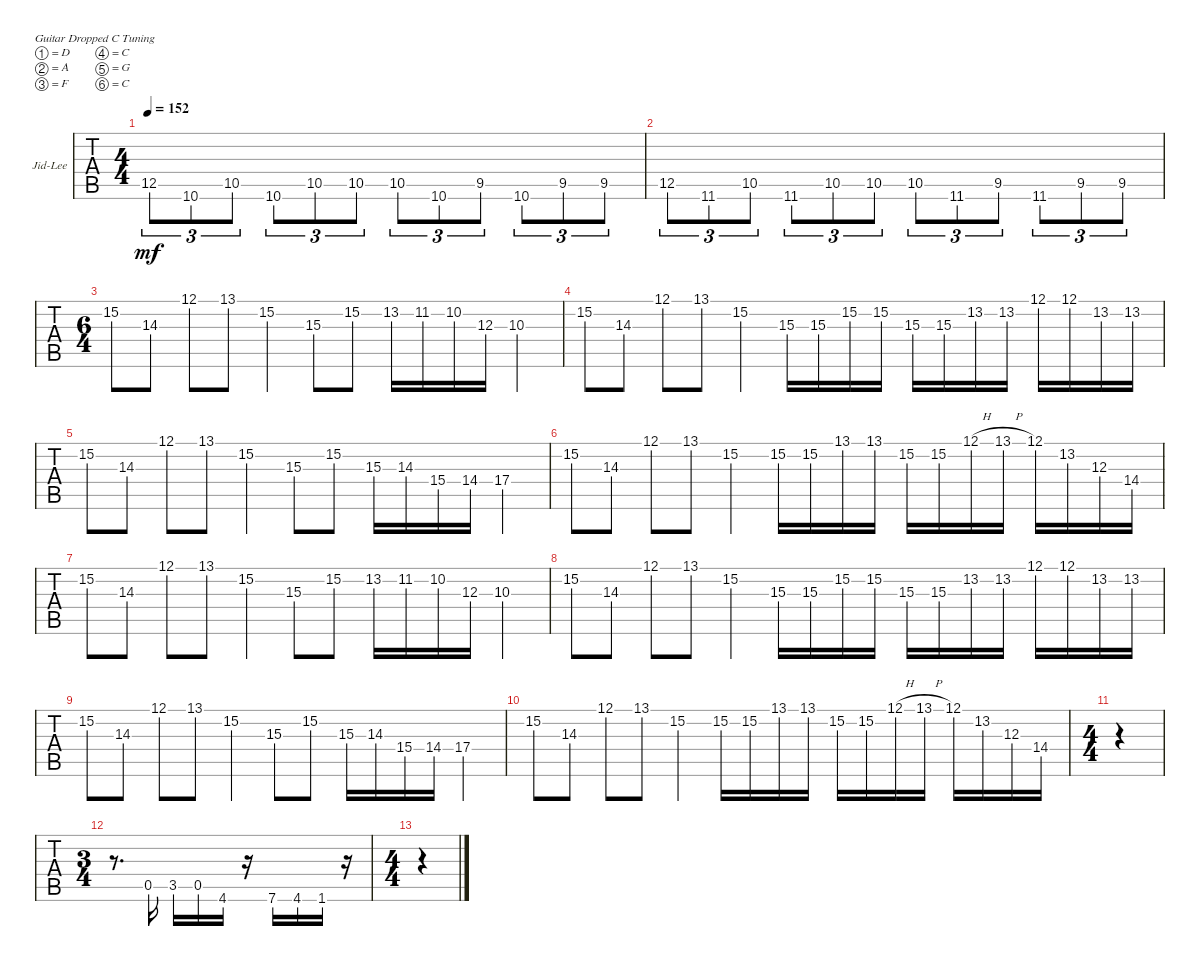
\defaultSystemsLayout 4
\bracketExtendMode groupsimilarinstruments
\firstSystemTrackNameOrientation horizontal
\otherSystemsTrackNameOrientation horizontal
\track ("Jid-Lee" "Jid-Lee") {instrument overdrivenguitar}
\staff {tabs}
\tuning (D4 A3 F3 C3 G2 C2)
\ts (4 4)
\tempo 152
\clef g2
\ks c
12.5.8{tu (3 2) dy mf} 10.6.8{tu (3 2)} 10.5.8{tu (3 2)} 10.6.8{tu (3 2)} 10.5.8{tu (3 2)} 10.5.8{tu (3 2)} 10.5.8{tu (3 2)} 10.6.8{tu (3 2)} 9.5.8{tu (3 2)} 10.6.8{tu (3 2)} 9.5.8{tu (3 2)} 9.5.8{tu (3 2)} |
12.5.8{tu (3 2)} 11.6.8{tu (3 2)} 10.5.8{tu (3 2)} 11.6.8{tu (3 2)} 10.5.8{tu (3 2)} 10.5.8{tu (3 2)} 10.5.8{tu (3 2)} 11.6.8{tu (3 2)} 9.5.8{tu (3 2)} 11.6.8{tu (3 2)} 9.5.8{tu (3 2)} 9.5.8{tu (3 2)} |
\ts (6 4)
15.2.8 14.3.8 12.1.8 13.1.8 15.2.4 15.3.8 15.2.8 13.2.16 11.2.16 10.2.16 12.3.16 10.3.4 |
15.2.8 14.3.8 12.1.8 13.1.8 15.2.4 15.3.16 15.3.16 15.2.16 15.2.16 15.3.16 15.3.16 13.2.16 13.2.16 12.1.16 12.1.16 13.2.16 13.2.16 |
15.2.8 14.3.8 12.1.8 13.1.8 15.2.4 15.3.8 15.2.8 15.3.16 14.3.16 15.4.16 14.4.16 17.4.4 |
15.2.8 14.3.8 12.1.8 13.1.8 15.2.4 15.2.16 15.2.16 13.1.16 13.1.16 15.2.16 15.2.16 12.1{h}.16 13.1{h}.16 12.1.16 13.2.16 12.3.16 14.4.16 |
15.2.8 14.3.8 12.1.8 13.1.8 15.2.4 15.3.8 15.2.8 13.2.16 11.2.16 10.2.16 12.3.16 10.3.4 |
15.2.8 14.3.8 12.1.8 13.1.8 15.2.4 15.3.16 15.3.16 15.2.16 15.2.16 15.3.16 15.3.16 13.2.16 13.2.16 12.1.16 12.1.16 13.2.16 13.2.16 |
15.2.8 14.3.8 12.1.8 13.1.8 15.2.4 15.3.8 15.2.8 15.3.16 14.3.16 15.4.16 14.4.16 17.4.4 |
15.2.8 14.3.8 12.1.8 13.1.8 15.2.4 15.2.16 15.2.16 13.1.16 13.1.16 15.2.16 15.2.16 12.1{h}.16 13.1{h}.16 12.1.16 13.2.16 12.3.16 14.4.16 |
\ts (4 4)
|
\ts (3 4)
r.8{d} 0.5.16 3.5.16 0.5.16 4.6.16 r.16 7.6.16 4.6.16 1.6.16 r.16 |
\ts (4 4)
